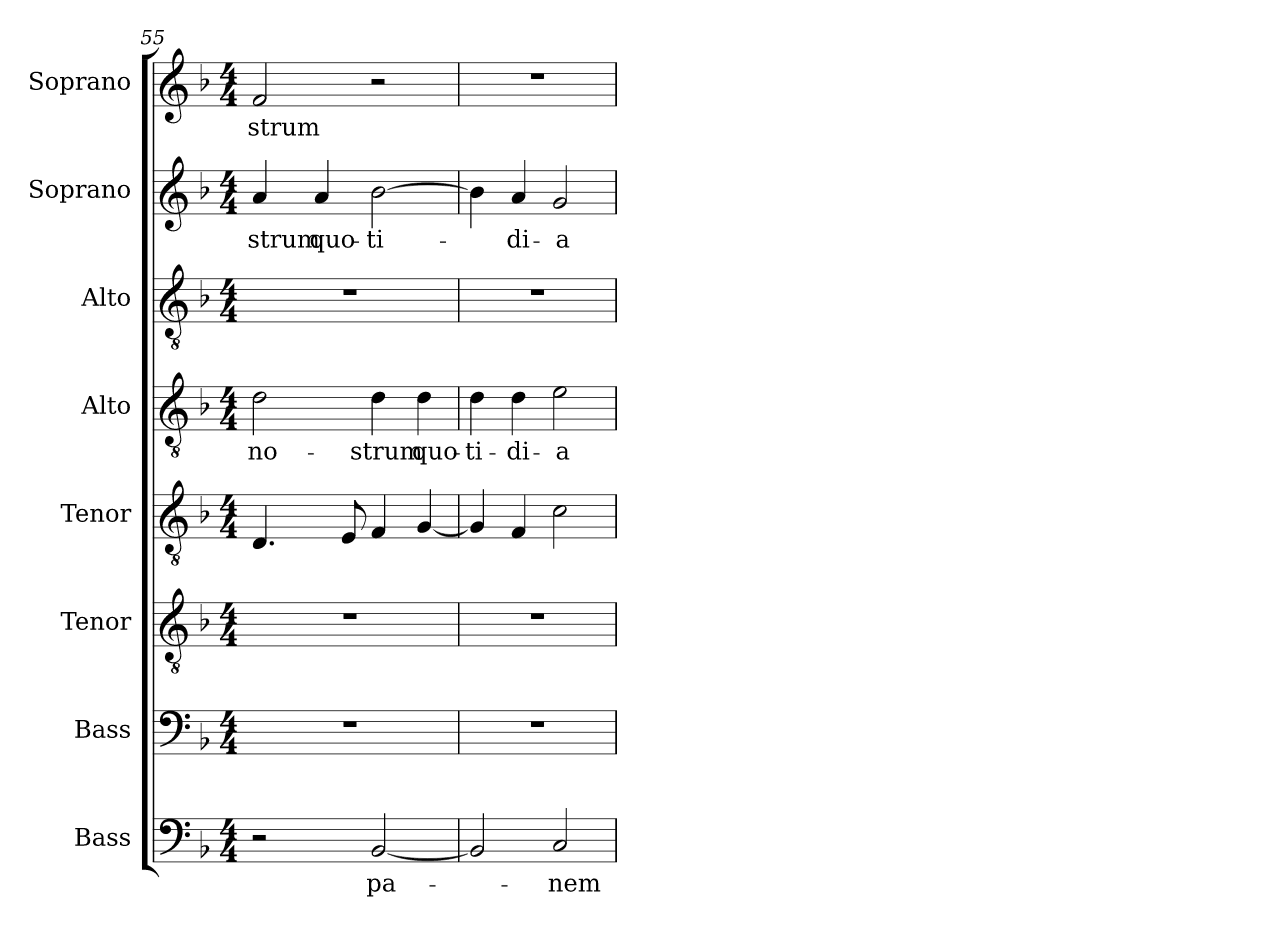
**kern	**text	**kern	**kern	**kern	**kern	**text	**kern	**kern	**text	**kern	**text
*part8	*part8	*part7	*part6	*part5	*part4	*part4	*part3	*part2	*part2	*part1	*part1
*staff8	*staff8	*staff7	*staff6	*staff5	*staff4	*staff4	*staff3	*staff2	*staff2	*staff1	*staff1
*I"Bass	*	*I"Bass	*I"Tenor	*I"Tenor	*I"Alto	*	*I"Alto	*I"Soprano	*	*I"Soprano	*
*I'B.	*	*I'B.	*I'T.	*I'T.	*I'A.	*	*I'A.	*I'S.	*	*I'S.	*
*clefF4	*	*clefF4	*clefGv2	*clefGv2	*clefGv2	*	*clefGv2	*clefG2	*	*clefG2	*
*	*	*	*ITrd7c12	*ITrd7c12	*ITrd7c12	*	*ITrd7c12	*	*	*	*
*k[b-]	*	*k[b-]	*k[b-]	*k[b-]	*k[b-]	*	*k[b-]	*k[b-]	*	*k[b-]	*
*F:	*	*F:	*F:	*F:	*F:	*	*F:	*F:	*	*F:	*
*M4/4	*	*M4/4	*M4/4	*M4/4	*M4/4	*	*M4/4	*M4/4	*	*M4/4	*
=55	=55	=55	=55	=55	=55	=55	=55	=55	=55	=55	=55
!	!	!	!	!	!	!LO:LY:b:color=#000000	!	!	!	!	!
!	!	!	!	!	!	!	!	!	!LO:LY:b:color=#000000	!	!
!	!	!	!	!	!	!	!	!	!	!	!LO:LY:b:color=#000000
2r	.	1r	1r	4.DDi/	2Di\	no-	1r	4ai/	-strum	2fi/	-strum
!	!	!	!	!	!	!	!	!	!LO:LY:b:color=#000000	!	!
.	.	.	.	.	.	.	.	4ai/	quo-	.	.
.	.	.	.	8EEi/	.	.	.	.	.	.	.
!	!LO:LY:b:color=#000000	!	!	!	!	!	!	!	!	!	!
!	!	!	!	!	!	!LO:LY:b:color=#000000	!	!	!	!	!
!	!	!	!	!	!	!	!	!	!LO:LY:b:color=#000000	!	!
[2BB-i/	pa-	.	.	4FFi/	4Di\	-strum	.	[2b-i\	-ti-	2r	.
!	!	!	!	!	!	!LO:LY:b:color=#000000	!	!	!	!	!
.	.	.	.	[4GGi/	4Di\	quo-	.	.	.	.	.
=56	=56	=56	=56	=56	=56	=56	=56	=56	=56	=56	=56
!	!	!	!	!	!	!LO:LY:b:color=#000000	!	!	!	!	!
2BB-i/]	.	1r	1r	4GGi/]	4Di\	-ti-	1r	4b-i\]	.	1r	.
!	!	!	!	!	!	!LO:LY:b:color=#000000	!	!	!	!	!
!	!	!	!	!	!	!	!	!	!LO:LY:b:color=#000000	!	!
.	.	.	.	4FFi/	4Di\	-di-	.	4ai/	-di-	.	.
!	!LO:LY:b:color=#000000	!	!	!	!	!	!	!	!	!	!
!	!	!	!	!	!	!LO:LY:b:color=#000000	!	!	!	!	!
!	!	!	!	!	!	!	!	!	!LO:LY:b:color=#000000	!	!
2Ci/	-nem	.	.	2Ci\	2Ei\	-a-	.	2gi/	-a-	.	.
=	=	=	=	=	=	=	=	=	=	=	=
*-	*-	*-	*-	*-	*-	*-	*-	*-	*-	*-	*-
